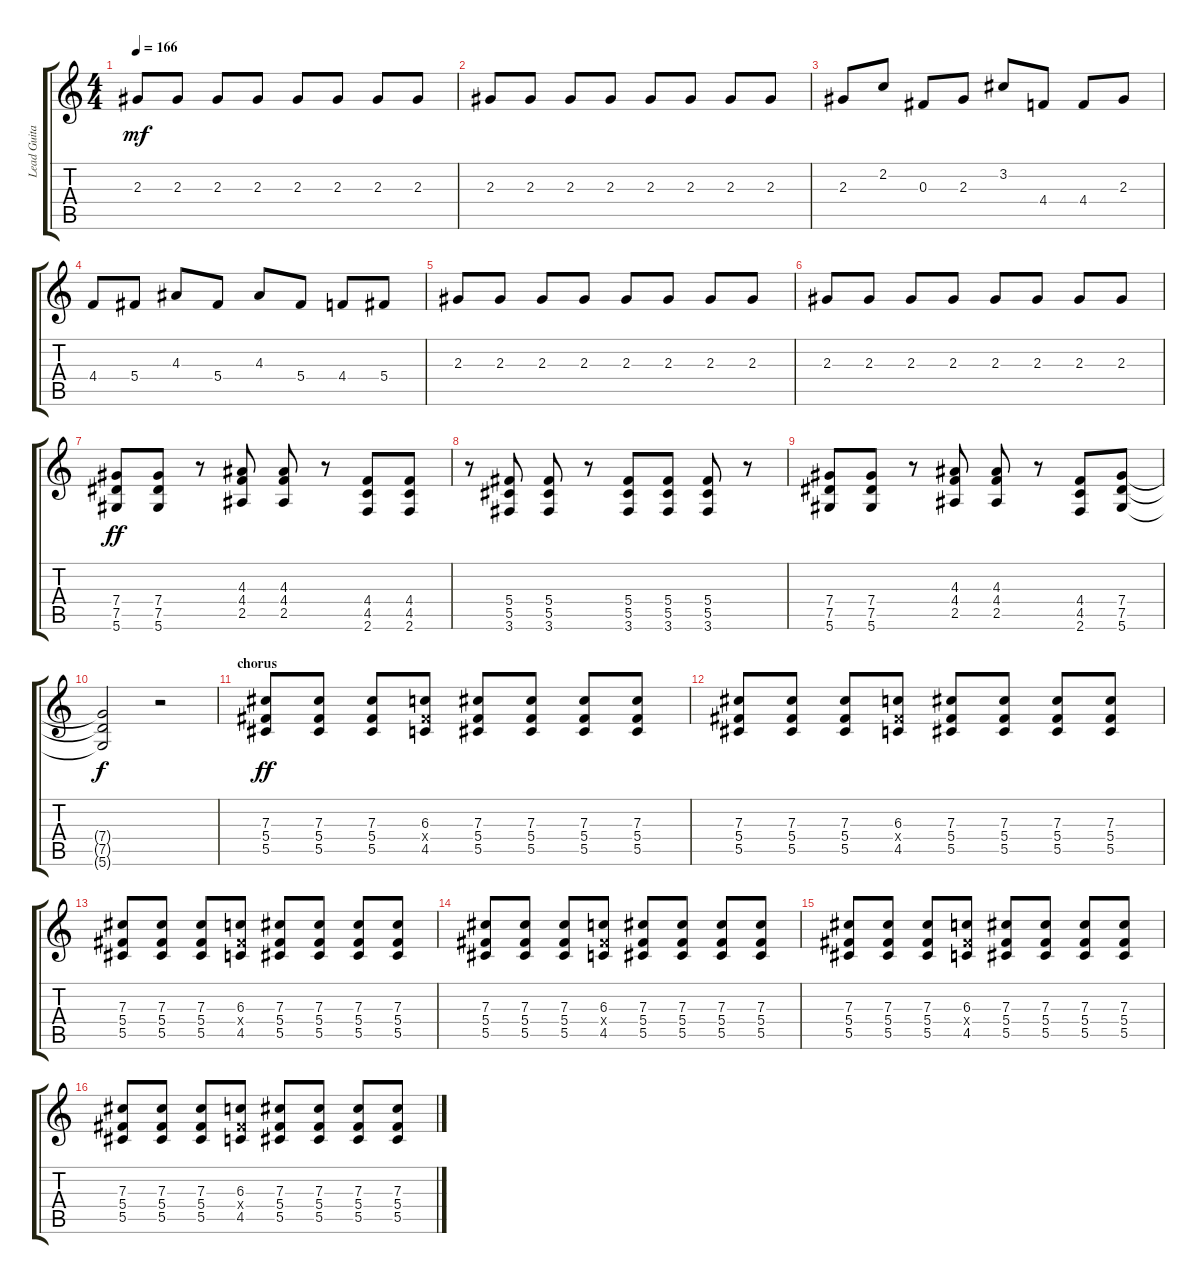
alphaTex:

\track ("Lead Guitar (Vinnie)" "Lead Guita") {instrument distortionguitar}
\staff {score tabs}
\tuning (Eb4 Bb3 Gb3 Db3 Ab2 Eb2) {hide}
\ts (4 4)
\tempo 166
\clef g2
\ks c
2.3.8{dy mf instrument electricguitarmuted} 2.3.8 2.3.8 2.3.8 2.3.8 2.3.8 2.3.8 2.3.8 |
2.3.8 2.3.8 2.3.8 2.3.8 2.3.8 2.3.8 2.3.8 2.3.8 |
2.3.8 2.2.8{instrument distortionguitar} 0.3.8 2.3.8 3.2.8 4.4.8 4.4.8 2.3.8 |
4.4.8 5.4.8 4.3.8 5.4.8 4.3.8 5.4.8 4.4.8 5.4.8 |
2.3.8{instrument electricguitarmuted} 2.3.8 2.3.8 2.3.8 2.3.8 2.3.8 2.3.8 2.3.8 |
2.3.8 2.3.8 2.3.8 2.3.8 2.3.8 2.3.8 2.3.8 2.3.8 |
(7.4 7.5 5.6).8{dy ff instrument distortionguitar} (7.4 7.5 5.6).8 r.8 (4.3 4.4 2.5).8 (4.3 4.4 2.5).8 r.8 (4.4 4.5 2.6).8 (4.4 4.5 2.6).8 |
r.8 (5.4 5.5 3.6).8 (5.4 5.5 3.6).8 r.8 (5.4 5.5 3.6).8 (5.4 5.5 3.6).8 (5.4 5.5 3.6).8 r.8 |
(7.4 7.5 5.6).8 (7.4 7.5 5.6).8 r.8 (4.3 4.4 2.5).8 (4.3 4.4 2.5).8 r.8 (4.4 4.5 2.6).8 (7.4 7.5 5.6).8 |
(7.4{t} 7.5{t} 5.6{t}).2{dy f} r.2 |
\section ("" "chorus")
(7.3 5.4 5.5).8{dy ff volume 10} (7.3 5.4 5.5).8 (7.3 5.4 5.5).8 (6.3 5.4{x} 4.5).8 (7.3 5.4 5.5).8 (7.3 5.4 5.5).8 (7.3 5.4 5.5).8 (7.3 5.4 5.5).8 |
(7.3 5.4 5.5).8 (7.3 5.4 5.5).8 (7.3 5.4 5.5).8 (6.3 5.4{x} 4.5).8 (7.3 5.4 5.5).8 (7.3 5.4 5.5).8 (7.3 5.4 5.5).8 (7.3 5.4 5.5).8 |
(7.3 5.4 5.5).8 (7.3 5.4 5.5).8 (7.3 5.4 5.5).8 (6.3 5.4{x} 4.5).8 (7.3 5.4 5.5).8 (7.3 5.4 5.5).8 (7.3 5.4 5.5).8 (7.3 5.4 5.5).8 |
(7.3 5.4 5.5).8 (7.3 5.4 5.5).8 (7.3 5.4 5.5).8 (6.3 5.4{x} 4.5).8 (7.3 5.4 5.5).8 (7.3 5.4 5.5).8 (7.3 5.4 5.5).8 (7.3 5.4 5.5).8 |
(7.3 5.4 5.5).8 (7.3 5.4 5.5).8 (7.3 5.4 5.5).8 (6.3 5.4{x} 4.5).8 (7.3 5.4 5.5).8 (7.3 5.4 5.5).8 (7.3 5.4 5.5).8 (7.3 5.4 5.5).8 |
(7.3 5.4 5.5).8 (7.3 5.4 5.5).8 (7.3 5.4 5.5).8 (6.3 5.4{x} 4.5).8 (7.3 5.4 5.5).8 (7.3 5.4 5.5).8 (7.3 5.4 5.5).8 (7.3 5.4 5.5).8
